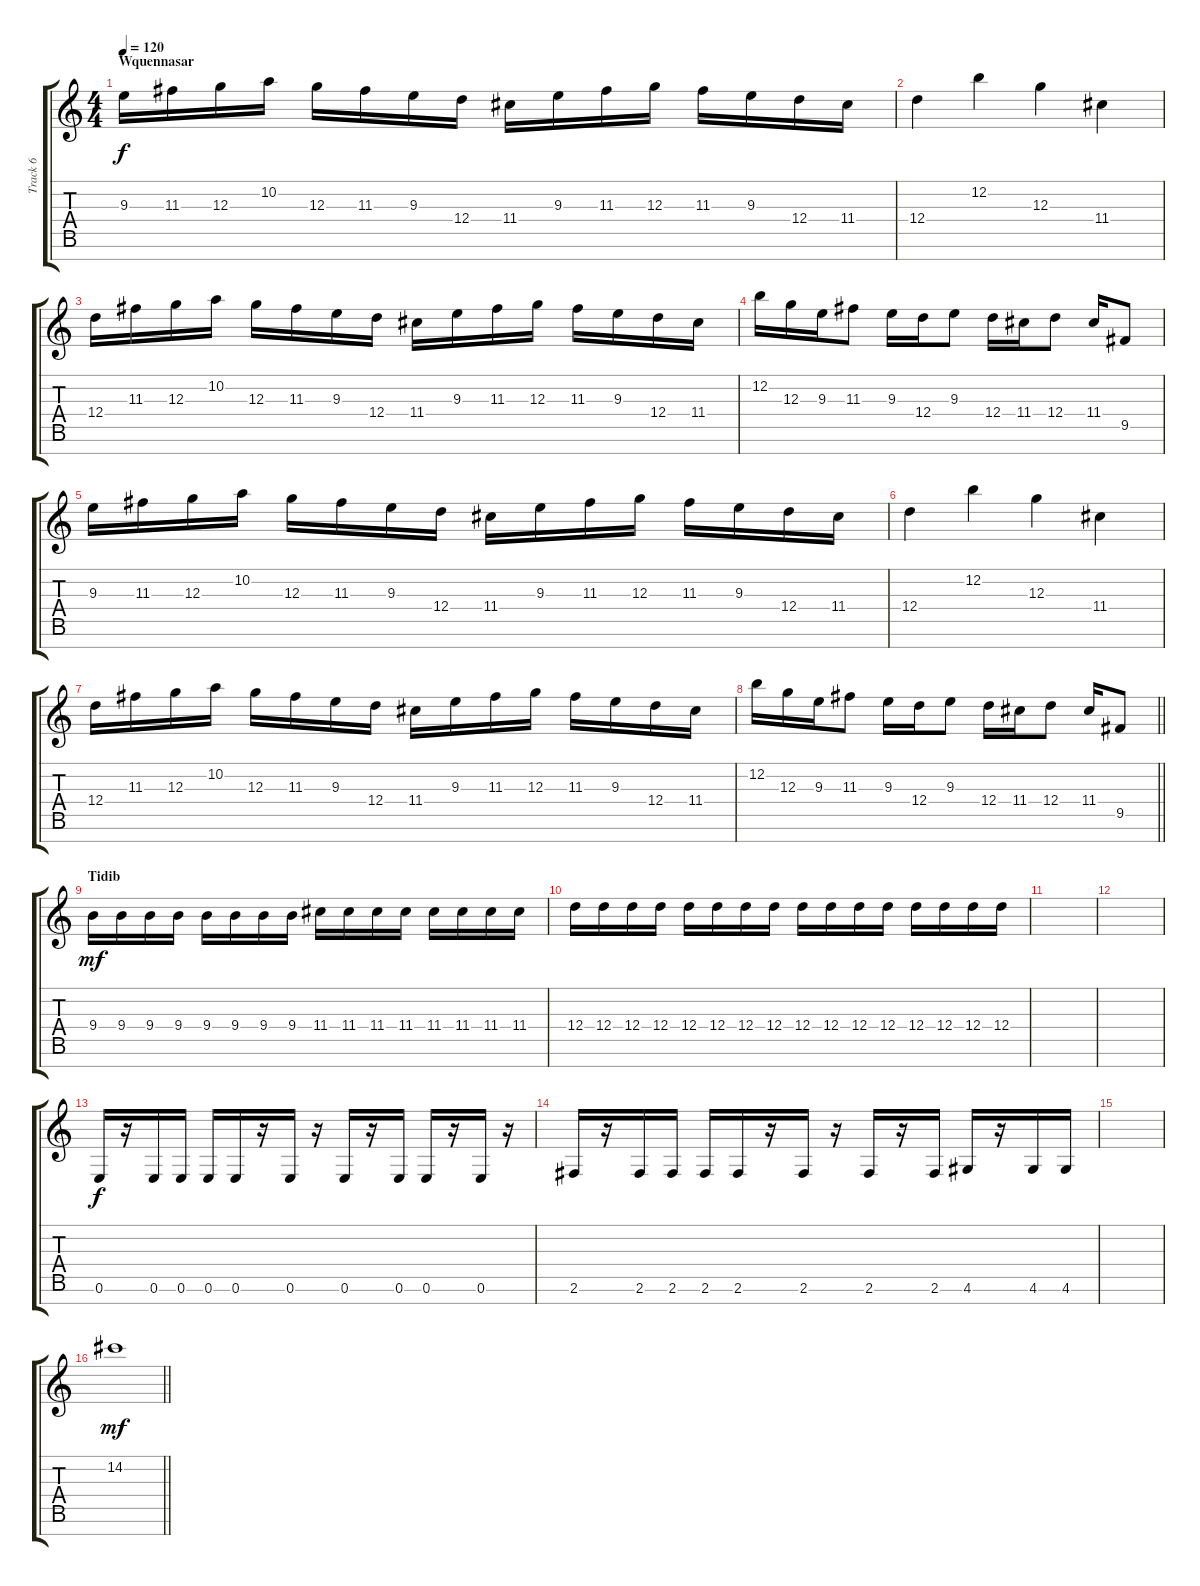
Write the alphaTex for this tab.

\track ("Track 6" "Track 6") {instrument overdrivenguitar}
\staff {score tabs}
\tuning (E4 B3 G3 D3 A2 E2 B1) {hide}
\ts (4 4)
\section ("" "Wquennasar")
\tempo 120
\clef g2
\ks c
9.3.16{dy f volume 13} 11.3.16 12.3.16 10.2.16 12.3.16 11.3.16 9.3.16 12.4.16 11.4.16 9.3.16 11.3.16 12.3.16 11.3.16 9.3.16 12.4.16 11.4.16 |
12.4.4 12.2.4 12.3.4 11.4.4 |
12.4.16 11.3.16 12.3.16 10.2.16 12.3.16 11.3.16 9.3.16 12.4.16 11.4.16 9.3.16 11.3.16 12.3.16 11.3.16 9.3.16 12.4.16 11.4.16 |
12.2.16 12.3.16 9.3.16 11.3.8 9.3.16 12.4.16 9.3.8 12.4.16 11.4.16 12.4.8 11.4.16 9.5.8 |
9.3.16 11.3.16 12.3.16 10.2.16 12.3.16 11.3.16 9.3.16 12.4.16 11.4.16 9.3.16 11.3.16 12.3.16 11.3.16 9.3.16 12.4.16 11.4.16 |
12.4.4 12.2.4 12.3.4 11.4.4 |
12.4.16 11.3.16 12.3.16 10.2.16 12.3.16 11.3.16 9.3.16 12.4.16 11.4.16 9.3.16 11.3.16 12.3.16 11.3.16 9.3.16 12.4.16 11.4.16 |
\barLineRight lightlight
12.2.16 12.3.16 9.3.16 11.3.8 9.3.16 12.4.16 9.3.8 12.4.16 11.4.16 12.4.8 11.4.16 9.5.8 |
\section ("" "Tidib")
9.4.16{dy mf} 9.4.16 9.4.16 9.4.16 9.4.16 9.4.16 9.4.16 9.4.16 11.4.16 11.4.16 11.4.16 11.4.16 11.4.16 11.4.16 11.4.16 11.4.16 |
12.4.16 12.4.16 12.4.16 12.4.16 12.4.16 12.4.16 12.4.16 12.4.16 12.4.16 12.4.16 12.4.16 12.4.16 12.4.16 12.4.16 12.4.16 12.4.16 |
|
|
0.6.16{dy f} r.16 0.6.16 0.6.16 0.6.16 0.6.16 r.16 0.6.16 r.16 0.6.16 r.16 0.6.16 0.6.16 r.16 0.6.16 r.16 |
2.6.16 r.16 2.6.16 2.6.16 2.6.16 2.6.16 r.16 2.6.16 r.16 2.6.16 r.16 2.6.16 4.6.16 r.16 4.6.16 4.6.16 |
|
\barLineRight lightlight
14.2.1{dy mf}
